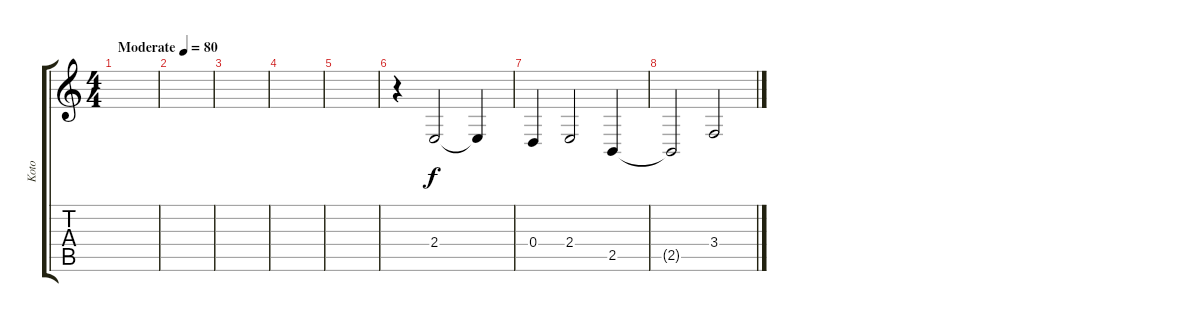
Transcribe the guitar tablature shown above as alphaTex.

\track ("Koto" "Koto") {instrument koto}
\staff {score tabs}
\tuning (E4 B3 G3 D3 A2 E2) {hide}
\ts (4 4)
\tempo (80 "Moderate")
\clef g2
\ks c
|
|
|
|
|
r.4 2.4.2 2.4{t}.4 |
0.4.4 2.4.2 2.5.4 |
2.5{t}.2 3.4.2
